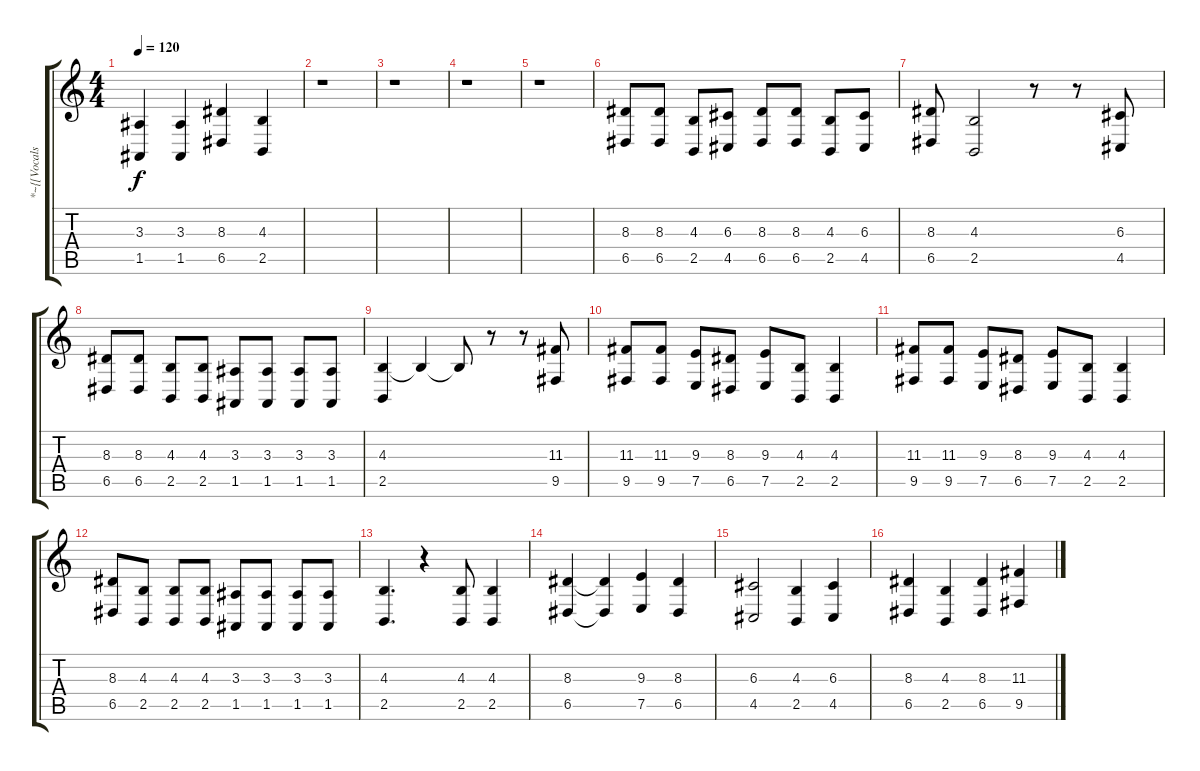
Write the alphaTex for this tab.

\track ("*~{[Vocals   - Tabbed by Peter B.]}~*" "*~{[Vocals") {instrument tenorsax}
\staff {score tabs}
\tuning (E4 B3 G3 D3 A2 E2) {hide}
\ts (4 4)
\tempo 120
\clef g2
\ks c
(3.3 1.5).4{dy f} (3.3 1.5).4 (8.3 6.5).4 (4.3 2.5).4 |
r.1 |
r.1 |
r.1 |
r.1 |
(8.3 6.5).8 (8.3 6.5).8 (4.3 2.5).8 (6.3 4.5).8 (8.3 6.5).8 (8.3 6.5).8 (4.3 2.5).8 (6.3 4.5).8 |
(8.3 6.5).8 (4.3 2.5).2 r.8 r.8 (6.3 4.5).8 |
(8.3 6.5).8 (8.3 6.5).8 (4.3 2.5).8 (4.3 2.5).8 (3.3 1.5).8 (3.3 1.5).8 (3.3 1.5).8 (3.3 1.5).8 |
(4.3 2.5).4 4.3{t}.4 4.3{t}.8 r.8 r.8 (11.3 9.5).8 |
(11.3 9.5).8 (11.3 9.5).8 (9.3 7.5).8 (8.3 6.5).8 (9.3 7.5).8 (4.3 2.5).8 (4.3 2.5).4 |
(11.3 9.5).8 (11.3 9.5).8 (9.3 7.5).8 (8.3 6.5).8 (9.3 7.5).8 (4.3 2.5).8 (4.3 2.5).4 |
(8.3 6.5).8 (4.3 2.5).8 (4.3 2.5).8 (4.3 2.5).8 (3.3 1.5).8 (3.3 1.5).8 (3.3 1.5).8 (3.3 1.5).8 |
(4.3 2.5).4{d} r.4 (4.3 2.5).8 (4.3 2.5).4 |
(8.3 6.5).4 (8.3{t} 6.5{t}).4 (9.3 7.5).4 (8.3 6.5).4 |
(6.3 4.5).2 (4.3 2.5).4 (6.3 4.5).4 |
(8.3 6.5).4 (4.3 2.5).4 (8.3 6.5).4 (11.3 9.5).4
